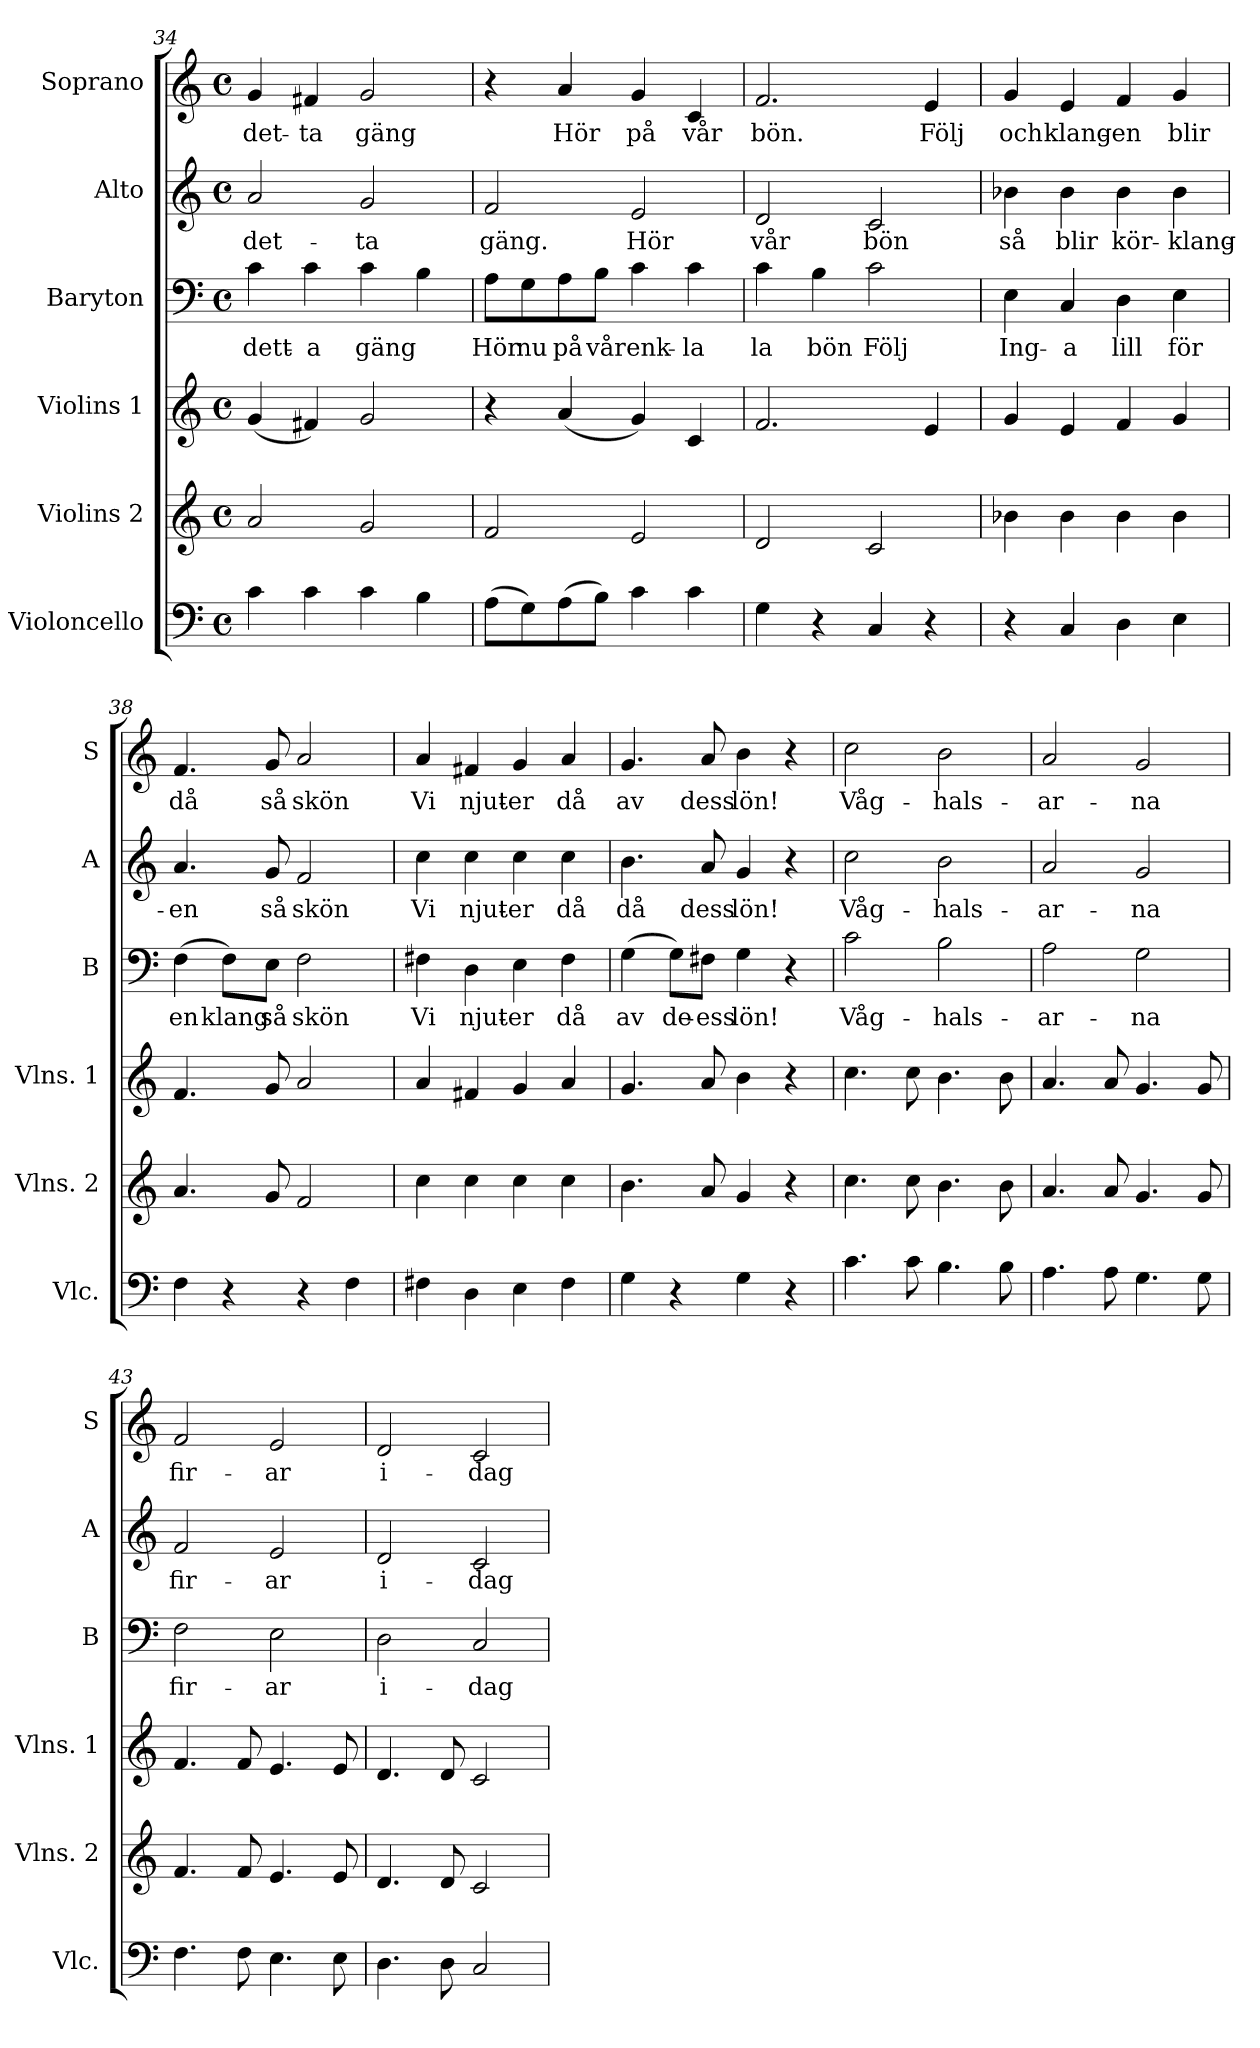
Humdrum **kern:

**kern	**kern	**kern	**kern	**text	**kern	**text	**kern	**text
*part6	*part5	*part4	*part3	*part3	*part2	*part2	*part1	*part1
*staff6	*staff5	*staff4	*staff3	*staff3	*staff2	*staff2	*staff1	*staff1
*I"Violoncello	*I"Violins 2	*I"Violins 1	*I"Baryton	*	*I"Alto	*	*I"Soprano	*
*I'Vlc.	*I'Vlns. 2	*I'Vlns. 1	*I'B	*	*I'A	*	*I'S	*
*clefF4	*clefG2	*clefG2	*clefF4	*	*clefG2	*	*clefG2	*
*k[]	*k[]	*k[]	*k[]	*	*k[]	*	*k[]	*
*M4/4	*M4/4	*M4/4	*M4/4	*	*M4/4	*	*M4/4	*
*met(c)	*met(c)	*met(c)	*met(c)	*	*met(c)	*	*met(c)	*
=34	=34	=34	=34	=34	=34	=34	=34	=34
4c\	2a/	(4g/	4c\	dett-	2a/	det-	4g/	det-
4c\	.	4f#X/)	4c\	-a	.	.	4f#X/	-ta
4c\	2g/	2g/	4c\	gäng	2g/	-ta	2g/	gäng
4B\	.	.	4B\	.	.	.	.	.
=35	=35	=35	=35	=35	=35	=35	=35	=35
(8A\L	2f/	4r	8A\L	Hör	2f/	gäng.	4r	.
8G\)	.	.	8G\	nu	.	.	.	.
(8A\	.	(4a/	8A\	på	.	.	4a/	Hör
8B\J)	.	.	8B\J	vår	.	.	.	.
4c\	2e/	4g/)	4c\	enk-	2e/	Hör	4g/	på
4c\	.	4c/	4c\	-la	.	.	4c/	vår
!!LO:PB:g=z
=36	=36	=36	=36	=36	=36	=36	=36	=36
4G\	2d/	2.f/	4c\	la	2d/	vår	2.f/	bön.
4r	.	.	4B\	bön	.	.	.	.
4C/	2c/	.	2c\	Följ	2c/	bön	.	.
4r	.	4e/	.	.	.	.	4e/	Följ
=37	=37	=37	=37	=37	=37	=37	=37	=37
4r	4b-X\	4g/	4E\	Ing-	4b-X\	så	4g/	och
4C/	4b-\	4e/	4C/	-a	4b-\	blir	4e/	klang-
4D\	4b-\	4f/	4D\	lill	4b-\	kör-	4f/	-en
4E\	4b-\	4g/	4E\	för	4b-\	-klang-	4g/	blir
=38	=38	=38	=38	=38	=38	=38	=38	=38
4F\	4.a/	4.f/	(4F\	en	4.a/	-en	4.f/	då
4r	.	.	8F\L)	klang	.	.	.	.
.	8g/	8g/	8E\J	så	8g/	så	8g/	så
4r	2f/	2a/	2F\	skön	2f/	skön	2a/	skön
4F\	.	.	.	.	.	.	.	.
=39	=39	=39	=39	=39	=39	=39	=39	=39
4F#X\	4cc\	4a/	4F#X\	Vi	4cc\	Vi	4a/	Vi
4D\	4cc\	4f#X/	4D\	njut-	4cc\	njut-	4f#X/	njut-
4E\	4cc\	4g/	4E\	-er	4cc\	-er	4g/	-er
4F#\	4cc\	4a/	4F#\	då	4cc\	då	4a/	då
=40	=40	=40	=40	=40	=40	=40	=40	=40
4G\	4.b\	4.g/	(4G\	av	4.b\	då	4.g/	av
4r	.	.	8G\L)	de-	.	.	.	.
.	8a/	8a/	8F#X\J	-ess	8a/	dess	8a/	dess
4G\	4g/	4b\	4G\	lön!	4g/	lön!	4b\	lön!
4r	4r	4r	4r	.	4r	.	4r	.
=41	=41	=41	=41	=41	=41	=41	=41	=41
4.c\	4.cc\	4.cc\	2c\	Våg-	2cc\	Våg-	2cc\	Våg-
8c\	8cc\	8cc\	.	.	.	.	.	.
4.B\	4.b\	4.b\	2B\	-hals-	2b\	-hals-	2b\	-hals-
8B\	8b\	8b\	.	.	.	.	.	.
!!LO:LB:g=z
=42	=42	=42	=42	=42	=42	=42	=42	=42
4.A\	4.a/	4.a/	2A\	-ar-	2a/	-ar-	2a/	-ar-
8A\	8a/	8a/	.	.	.	.	.	.
4.G\	4.g/	4.g/	2G\	-na	2g/	-na	2g/	-na
8G\	8g/	8g/	.	.	.	.	.	.
=43	=43	=43	=43	=43	=43	=43	=43	=43
4.F\	4.f/	4.f/	2F\	fir-	2f/	fir-	2f/	fir-
8F\	8f/	8f/	.	.	.	.	.	.
4.E\	4.e/	4.e/	2E\	-ar	2e/	-ar	2e/	-ar
8E\	8e/	8e/	.	.	.	.	.	.
=44	=44	=44	=44	=44	=44	=44	=44	=44
4.D\	4.d/	4.d/	2D\	i-	2d/	i-	2d/	i-
8D\	8d/	8d/	.	.	.	.	.	.
2C/	2c/	2c/	2C/	-dag	2c/	-dag	2c/	-dag
=	=	=	=	=	=	=	=	=
*-	*-	*-	*-	*-	*-	*-	*-	*-
